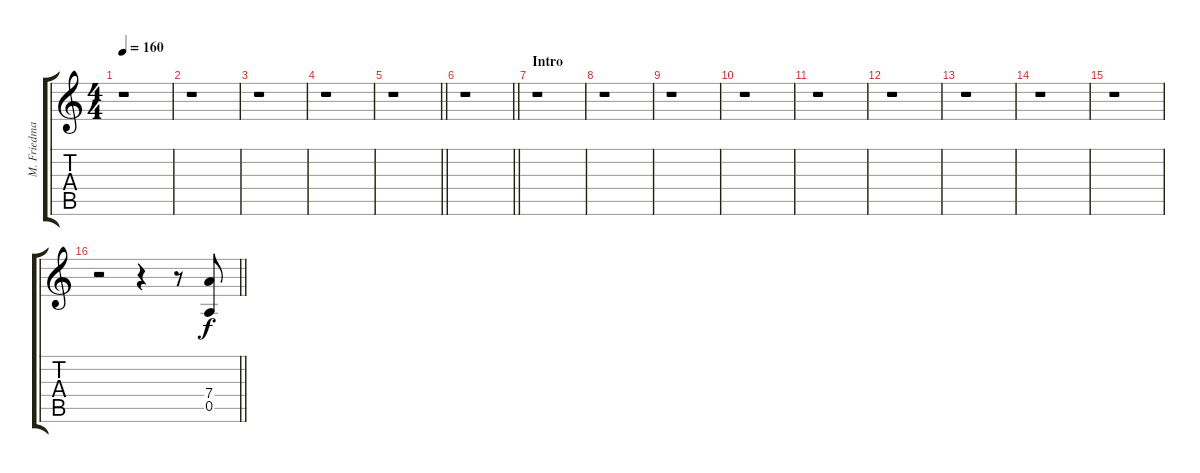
\track ("M. Friedman" "M. Friedma") {instrument distortionguitar}
\staff {score tabs}
\tuning (E4 B3 G3 D3 A2 E2) {hide}
\ts (4 4)
\tempo 160
\clef g2
\ks c
r.1{dy f instrument distortionguitar} |
r.1 |
r.1 |
r.1 |
\barLineRight lightlight
r.1 |
\barLineRight lightlight
r.1 |
\section ("" "Intro")
r.1 |
r.1 |
r.1 |
r.1 |
r.1 |
r.1 |
r.1 |
r.1 |
r.1 |
\barLineRight lightlight
r.2 r.4 r.8 (7.4 0.5).8
